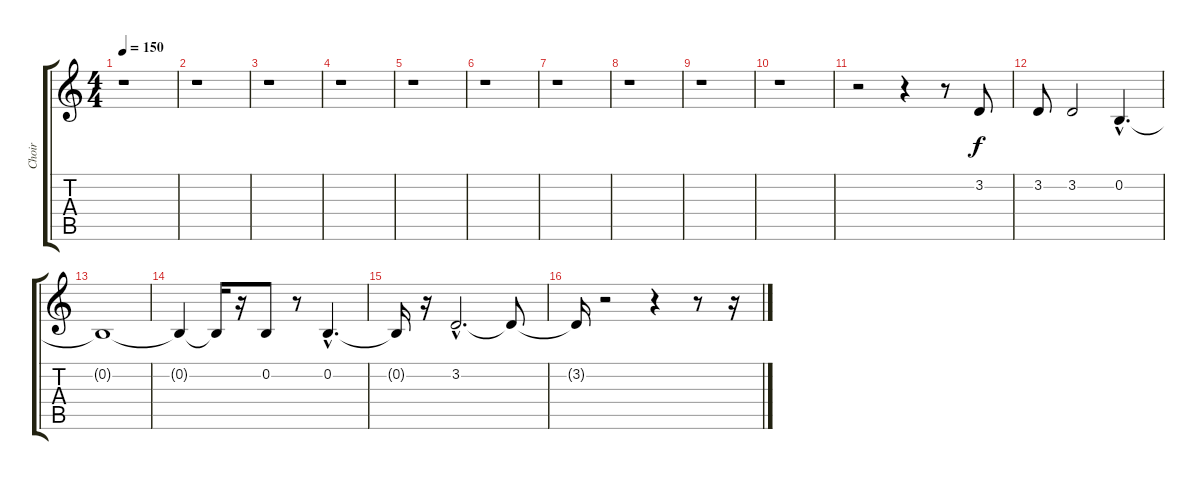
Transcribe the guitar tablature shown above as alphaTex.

\track ("Choir" "Choir") {instrument synthvoice}
\staff {score tabs}
\tuning (E4 B3 G3 D3 A2 E2) {hide}
\ts (4 4)
\tempo 150
\clef g2
\ks c
r.1{dy f} |
r.1 |
r.1 |
r.1 |
r.1 |
r.1 |
r.1 |
r.1 |
r.1 |
r.1 |
r.2 r.4 r.8 3.2.8 |
3.2.8 3.2.2 0.2{hac}.4{d} |
0.2{t}.1 |
0.2{t}.4 0.2{t}.16 r.16 0.2.8 r.8 0.2{hac}.4{d} |
0.2{t}.16 r.16 3.2{hac}.2{d} 3.2{t}.8 |
3.2{t}.16 r.2 r.4 r.8 r.16
